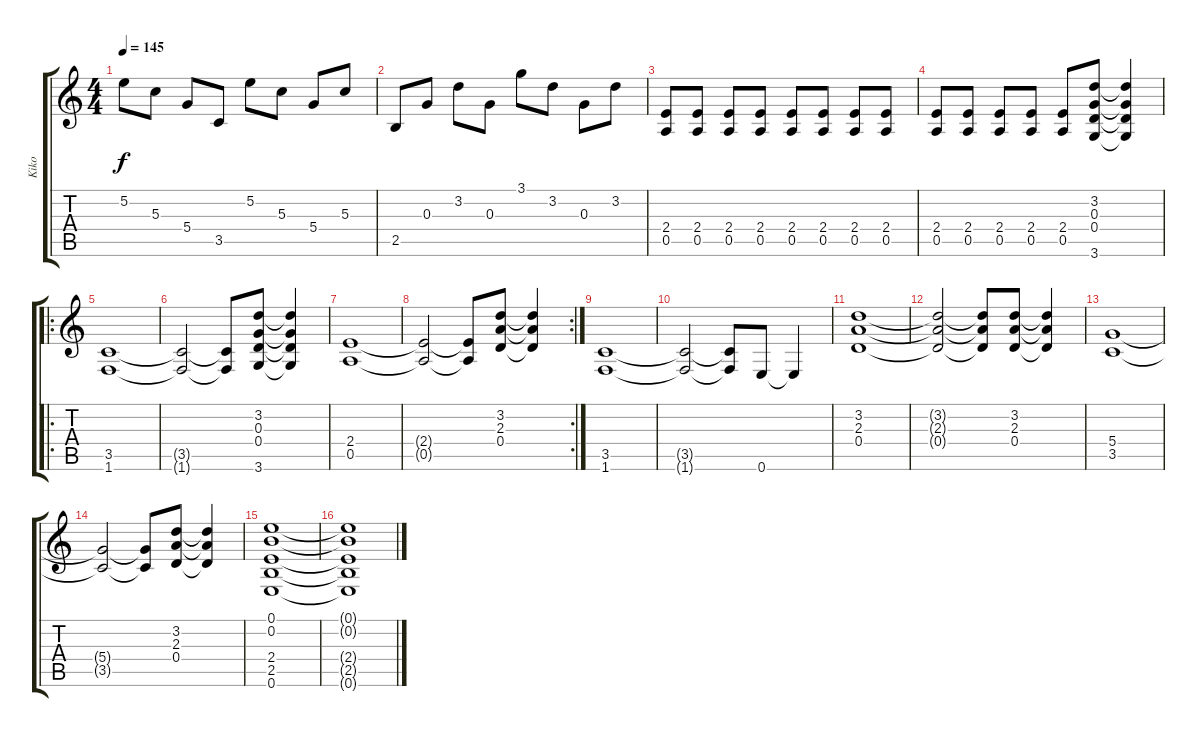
\track ("Kiko" "Kiko") {instrument distortionguitar}
\staff {score tabs}
\tuning (E4 B3 G3 D3 A2 E2) {hide}
\ts (4 4)
\tempo 145
\clef g2
\ks c
5.2.8{dy f} 5.3.8 5.4.8 3.5.8 5.2.8 5.3.8 5.4.8 5.3.8 |
2.5.8 0.3.8 3.2.8 0.3.8 3.1.8 3.2.8 0.3.8 3.2.8 |
(2.4 0.5).8{volume 10 instrument distortionguitar} (2.4 0.5).8 (2.4 0.5).8 (2.4 0.5).8{volume 12} (2.4 0.5).8 (2.4 0.5).8 (2.4 0.5).8 (2.4 0.5).8 |
(2.4 0.5).8{volume 16} (2.4 0.5).8 (2.4 0.5).8 (2.4 0.5).8 (2.4 0.5).8 (3.2 0.3 0.4 3.6).8 (3.2{t} 0.3{t} 0.4{t} 3.6{t}).4 |
\ro
(3.5 1.6).1 |
(3.5{t} 1.6{t}).2 (3.5{t} 1.6{t}).8 (3.2 0.3 0.4 3.6).8 (3.2{t} 0.3{t} 0.4{t} 3.6{t}).4 |
(2.4 0.5).1 |
\rc 2
(2.4{t} 0.5{t}).2 (2.4{t} 0.5{t}).8 (3.2 2.3 0.4).8 (3.2{t} 2.3{t} 0.4{t}).4 |
(3.5 1.6).1 |
(3.5{t} 1.6{t}).2 (3.5{t} 1.6{t}).8 0.6.8 0.6{t}.4 |
(3.2 2.3 0.4).1 |
(3.2{t} 2.3{t} 0.4{t}).2 (3.2{t} 2.3{t} 0.4{t}).8 (3.2 2.3 0.4).8 (3.2{t} 2.3{t} 0.4{t}).4 |
(5.4 3.5).1 |
(5.4{t} 3.5{t}).2 (5.4{t} 3.5{t}).8 (3.2 2.3 0.4).8 (3.2{t} 2.3{t} 0.4{t}).4 |
(0.1 0.2 2.4 2.5 0.6).1 |
(0.1{t} 0.2{t} 2.4{t} 2.5{t} 0.6{t}).1
